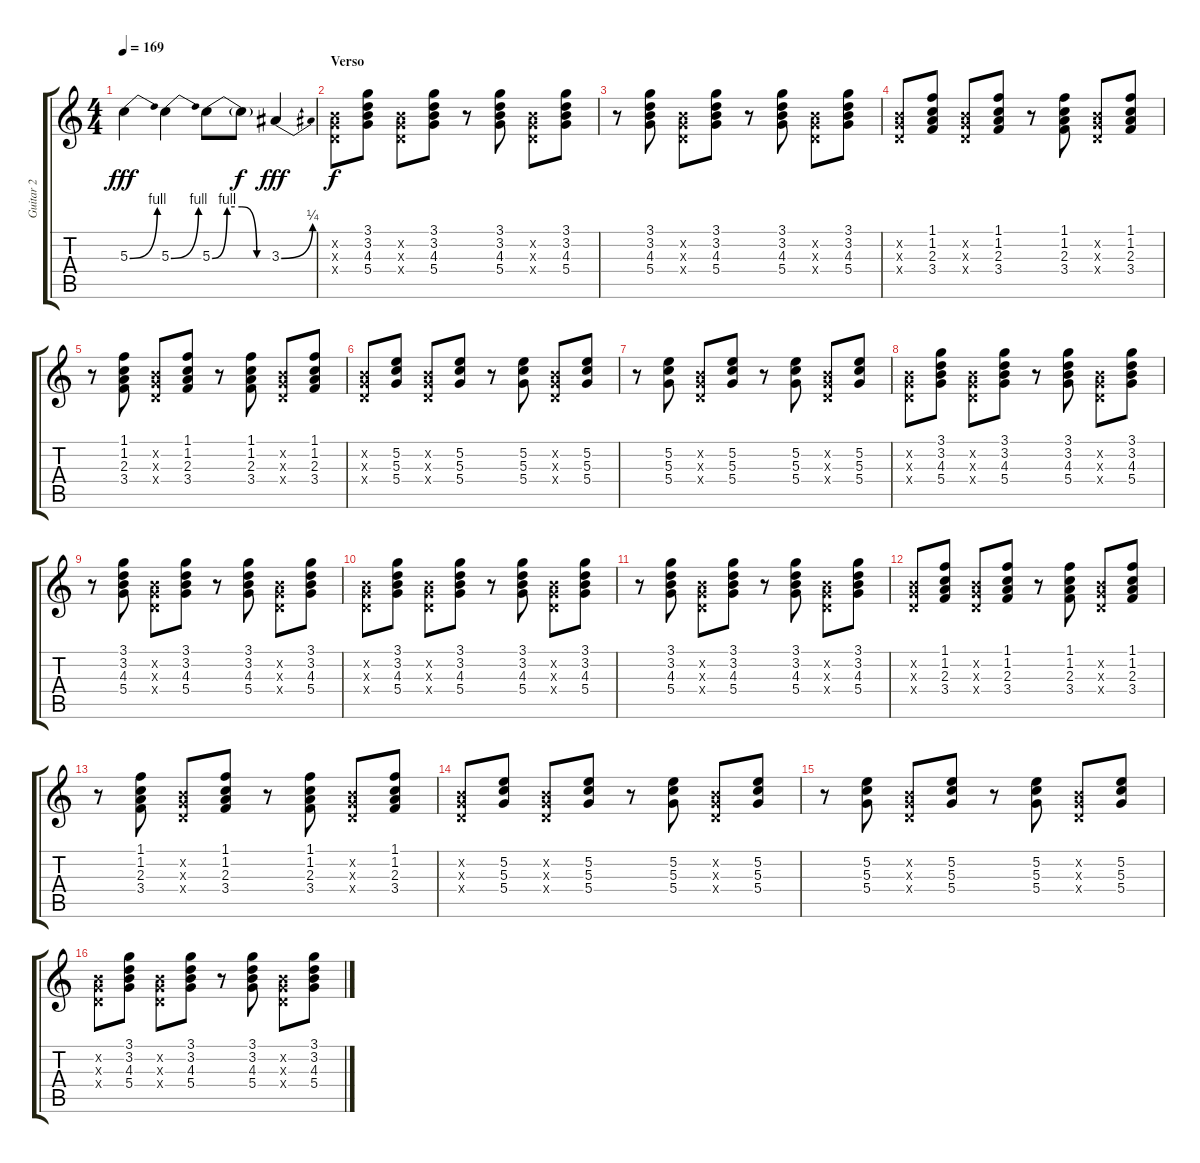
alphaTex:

\track ("Guitar 2" "Guitar 2") {instrument overdrivenguitar}
\staff {score tabs}
\tuning (E4 B3 G3 D3 A2 E2) {hide}
\ts (4 4)
\tempo 169
\clef g2
\ks c
5.3{be (bend 0 0 60 4)}.4{dy fff} 5.3{be (bend 0 0 60 4)}.4 5.3{be (custom 0 0 15 4 30 4 45 0 60 0)}.8 5.3{t}.8{dy f} 3.3{be (bend 0 0 60 1)}.4{dy fff} |
\section ("" "Verso")
(0.2{x} 0.3{x} 0.4{x}).8{dy f volume 13 instrument electricguitarclean} (3.1 3.2 4.3 5.4).8 (0.2{x} 0.3{x} 0.4{x}).8 (3.1 3.2 4.3 5.4).8 r.8 (3.1 3.2 4.3 5.4).8 (0.2{x} 0.3{x} 0.4{x}).8 (3.1 3.2 4.3 5.4).8 |
r.8 (3.1 3.2 4.3 5.4).8 (0.2{x} 0.3{x} 0.4{x}).8 (3.1 3.2 4.3 5.4).8 r.8 (3.1 3.2 4.3 5.4).8 (0.2{x} 0.3{x} 0.4{x}).8 (3.1 3.2 4.3 5.4).8 |
(0.2{x} 0.3{x} 0.4{x}).8 (1.1 1.2 2.3 3.4).8 (0.2{x} 0.3{x} 0.4{x}).8 (1.1 1.2 2.3 3.4).8 r.8 (1.1 1.2 2.3 3.4).8 (0.2{x} 0.3{x} 0.4{x}).8 (1.1 1.2 2.3 3.4).8 |
r.8 (1.1 1.2 2.3 3.4).8 (0.2{x} 0.3{x} 0.4{x}).8 (1.1 1.2 2.3 3.4).8 r.8 (1.1 1.2 2.3 3.4).8 (0.2{x} 0.3{x} 0.4{x}).8 (1.1 1.2 2.3 3.4).8 |
(0.2{x} 0.3{x} 0.4{x}).8 (5.2 5.3 5.4).8 (0.2{x} 0.3{x} 0.4{x}).8 (5.2 5.3 5.4).8 r.8 (5.2 5.3 5.4).8 (0.2{x} 0.3{x} 0.4{x}).8 (5.2 5.3 5.4).8 |
r.8 (5.2 5.3 5.4).8 (0.2{x} 0.3{x} 0.4{x}).8 (5.2 5.3 5.4).8 r.8 (5.2 5.3 5.4).8 (0.2{x} 0.3{x} 0.4{x}).8 (5.2 5.3 5.4).8 |
(0.2{x} 0.3{x} 0.4{x}).8 (3.1 3.2 4.3 5.4).8 (0.2{x} 0.3{x} 0.4{x}).8 (3.1 3.2 4.3 5.4).8 r.8 (3.1 3.2 4.3 5.4).8 (0.2{x} 0.3{x} 0.4{x}).8 (3.1 3.2 4.3 5.4).8 |
r.8 (3.1 3.2 4.3 5.4).8 (0.2{x} 0.3{x} 0.4{x}).8 (3.1 3.2 4.3 5.4).8 r.8 (3.1 3.2 4.3 5.4).8 (0.2{x} 0.3{x} 0.4{x}).8 (3.1 3.2 4.3 5.4).8 |
(0.2{x} 0.3{x} 0.4{x}).8 (3.1 3.2 4.3 5.4).8 (0.2{x} 0.3{x} 0.4{x}).8 (3.1 3.2 4.3 5.4).8 r.8 (3.1 3.2 4.3 5.4).8 (0.2{x} 0.3{x} 0.4{x}).8 (3.1 3.2 4.3 5.4).8 |
r.8 (3.1 3.2 4.3 5.4).8 (0.2{x} 0.3{x} 0.4{x}).8 (3.1 3.2 4.3 5.4).8 r.8 (3.1 3.2 4.3 5.4).8 (0.2{x} 0.3{x} 0.4{x}).8 (3.1 3.2 4.3 5.4).8 |
(0.2{x} 0.3{x} 0.4{x}).8 (1.1 1.2 2.3 3.4).8 (0.2{x} 0.3{x} 0.4{x}).8 (1.1 1.2 2.3 3.4).8 r.8 (1.1 1.2 2.3 3.4).8 (0.2{x} 0.3{x} 0.4{x}).8 (1.1 1.2 2.3 3.4).8 |
r.8 (1.1 1.2 2.3 3.4).8 (0.2{x} 0.3{x} 0.4{x}).8 (1.1 1.2 2.3 3.4).8 r.8 (1.1 1.2 2.3 3.4).8 (0.2{x} 0.3{x} 0.4{x}).8 (1.1 1.2 2.3 3.4).8 |
(0.2{x} 0.3{x} 0.4{x}).8 (5.2 5.3 5.4).8 (0.2{x} 0.3{x} 0.4{x}).8 (5.2 5.3 5.4).8 r.8 (5.2 5.3 5.4).8 (0.2{x} 0.3{x} 0.4{x}).8 (5.2 5.3 5.4).8 |
r.8 (5.2 5.3 5.4).8 (0.2{x} 0.3{x} 0.4{x}).8 (5.2 5.3 5.4).8 r.8 (5.2 5.3 5.4).8 (0.2{x} 0.3{x} 0.4{x}).8 (5.2 5.3 5.4).8 |
(0.2{x} 0.3{x} 0.4{x}).8 (3.1 3.2 4.3 5.4).8 (0.2{x} 0.3{x} 0.4{x}).8 (3.1 3.2 4.3 5.4).8 r.8 (3.1 3.2 4.3 5.4).8 (0.2{x} 0.3{x} 0.4{x}).8 (3.1 3.2 4.3 5.4).8
